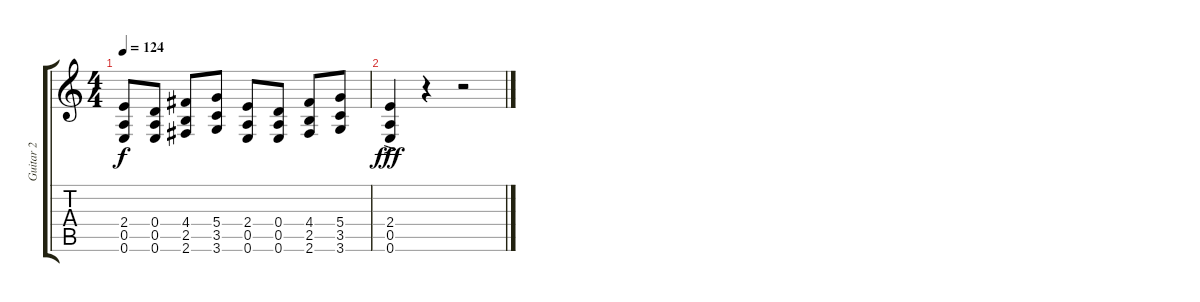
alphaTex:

\track ("Guitar 2" "Guitar 2") {instrument distortionguitar}
\staff {score tabs}
\tuning (E4 B3 G3 D3 A2 E2) {hide}
\ts (4 4)
\tempo 124
\clef g2
\ks c
(2.4 0.5 0.6).8{dy f} (0.4 0.5 0.6).8 (4.4 2.5 2.6).8 (5.4 3.5 3.6).8 (2.4 0.5 0.6).8 (0.4 0.5 0.6).8 (4.4 2.5 2.6).8 (5.4 3.5 3.6).8 |
(2.4{ac} 0.5{ac} 0.6{ac}).4{dy fff} r.4 r.2
